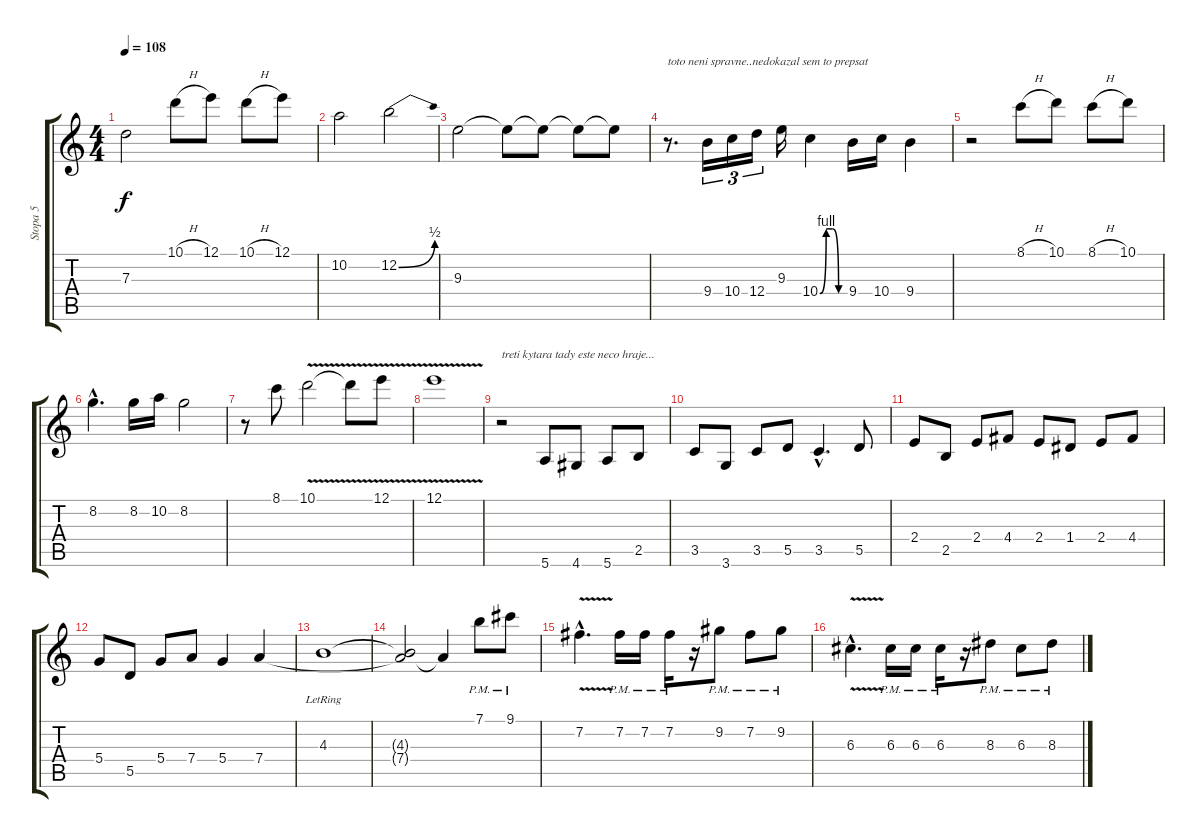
\track ("Stopa 5" "Stopa 5") {instrument distortionguitar}
\staff {score tabs}
\tuning (E4 B3 G3 D3 A2 E2) {hide}
\ts (4 4)
\tempo 108
\clef g2
\ks c
7.3.2{dy f} 10.1{h}.8{volume 10} 12.1.8 10.1{h}.8 12.1.8 |
10.2.2 12.2{be (bend 0 0 60 2)}.2 |
9.3.2 9.3{t}.8 9.3{t}.8 9.3{t}.8 9.3{t}.8 |
r.8{d txt "toto neni spravne..nedokazal sem to prepsat"} 9.4.16{tu (3 2)} 10.4.16{tu (3 2)} 12.4.16{tu (3 2)} 9.3.16 10.4{be (custom 0 0 15 4 30 4 45 0 60 0)}.4 9.4.16 10.4.16 9.4.4 |
r.2 8.1{h}.8 10.1.8 8.1{h}.8 10.1.8 |
8.2{hac}.4{d} 8.2.16 10.2.16 8.2.2 |
r.8 8.1.8 10.1{v}.2 10.1{t}.8 12.1{v}.8 |
12.1{v}.1 |
r.2{txt "treti kytara tady este neco hraje..."} 5.6.8{volume 13} 4.6.8 5.6.8 2.5.8 |
3.5.8 3.6.8 3.5.8 5.5.8 3.5{hac}.4{d} 5.5.8 |
2.4.8 2.5.8 2.4.8 4.4.8 2.4.8 1.4.8 2.4.8 4.4.8 |
5.4.8 5.5.8 5.4.8 7.4.8 5.4.4 7.4.4 |
4.3{lr}.1 |
(4.3{t} 7.4{t}).2 7.4{t}.4 7.1{pm}.8{volume 10} 9.1{pm}.8 |
7.2{v hac}.4{d} 7.2{pm}.16 7.2{pm}.16 7.2{pm}.16 r.16 9.2{pm}.8 7.2{pm}.8 9.2{pm}.8 |
6.3{v hac}.4{d} 6.3{pm}.16 6.3{pm}.16 6.3{pm}.16 r.16 8.3{pm}.8 6.3{pm}.8 8.3{pm}.8
